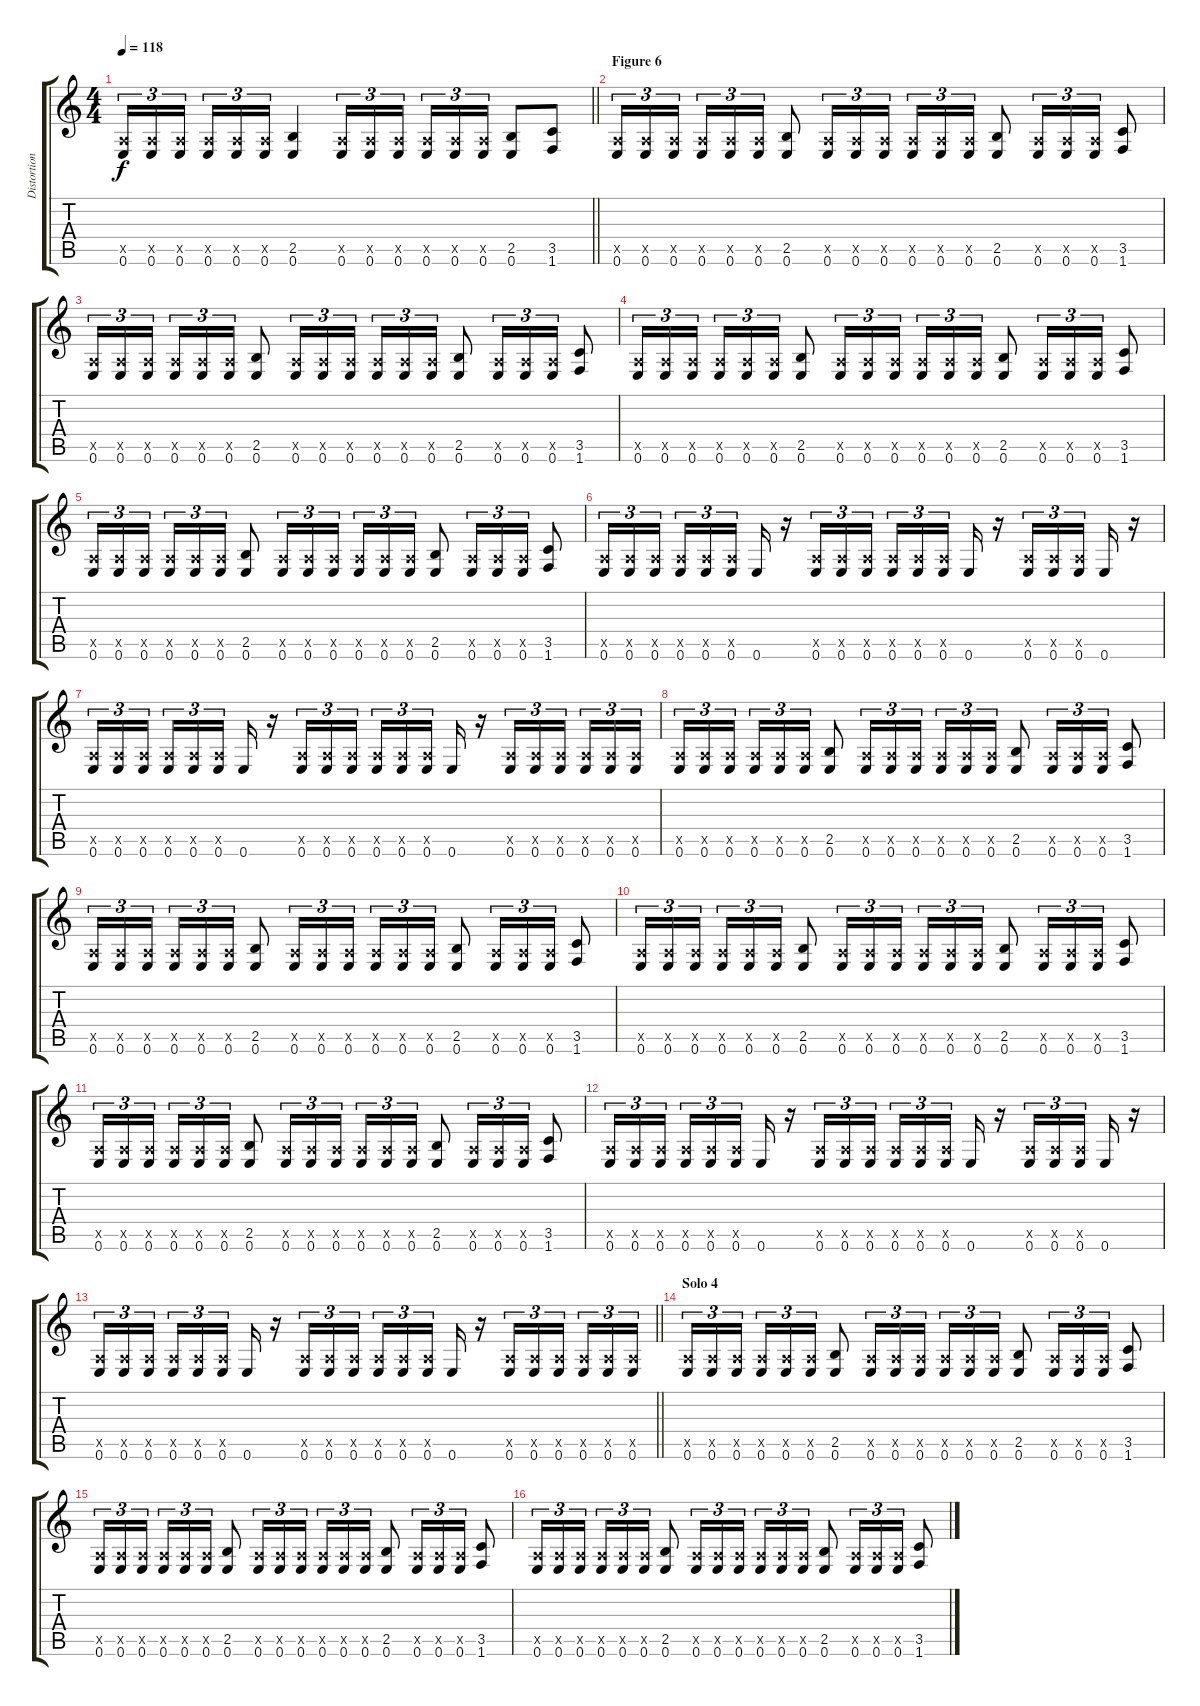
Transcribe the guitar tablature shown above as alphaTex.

\track ("Distortion Guitar \"James Hetfield\"" "Distortion") {instrument distortionguitar}
\staff {score tabs}
\tuning (E4 B3 G3 D3 A2 E2) {hide}
\ts (4 4)
\tempo 118
\clef g2
\barLineRight lightlight
\ks c
(0.5{x} 0.6).16{tu (3 2) dy f} (0.5{x} 0.6).16{tu (3 2)} (0.5{x} 0.6).16{tu (3 2) beam splitsecondary} (0.5{x} 0.6).16{tu (3 2)} (0.5{x} 0.6).16{tu (3 2)} (0.5{x} 0.6).16{tu (3 2)} (2.5 0.6).4 (0.5{x} 0.6).16{tu (3 2)} (0.5{x} 0.6).16{tu (3 2)} (0.5{x} 0.6).16{tu (3 2) beam splitsecondary} (0.5{x} 0.6).16{tu (3 2)} (0.5{x} 0.6).16{tu (3 2)} (0.5{x} 0.6).16{tu (3 2)} (2.5 0.6).8 (3.5 1.6).8 |
\section ("" "Figure 6")
(0.5{x} 0.6).16{tu (3 2)} (0.5{x} 0.6).16{tu (3 2)} (0.5{x} 0.6).16{tu (3 2) beam splitsecondary} (0.5{x} 0.6).16{tu (3 2)} (0.5{x} 0.6).16{tu (3 2)} (0.5{x} 0.6).16{tu (3 2)} (2.5 0.6).8 (0.5{x} 0.6).16{tu (3 2)} (0.5{x} 0.6).16{tu (3 2)} (0.5{x} 0.6).16{tu (3 2)} (0.5{x} 0.6).16{tu (3 2)} (0.5{x} 0.6).16{tu (3 2)} (0.5{x} 0.6).16{tu (3 2)} (2.5 0.6).8 (0.5{x} 0.6).16{tu (3 2)} (0.5{x} 0.6).16{tu (3 2)} (0.5{x} 0.6).16{tu (3 2)} (3.5 1.6).8 |
(0.5{x} 0.6).16{tu (3 2)} (0.5{x} 0.6).16{tu (3 2)} (0.5{x} 0.6).16{tu (3 2) beam splitsecondary} (0.5{x} 0.6).16{tu (3 2)} (0.5{x} 0.6).16{tu (3 2)} (0.5{x} 0.6).16{tu (3 2)} (2.5 0.6).8 (0.5{x} 0.6).16{tu (3 2)} (0.5{x} 0.6).16{tu (3 2)} (0.5{x} 0.6).16{tu (3 2)} (0.5{x} 0.6).16{tu (3 2)} (0.5{x} 0.6).16{tu (3 2)} (0.5{x} 0.6).16{tu (3 2)} (2.5 0.6).8 (0.5{x} 0.6).16{tu (3 2)} (0.5{x} 0.6).16{tu (3 2)} (0.5{x} 0.6).16{tu (3 2)} (3.5 1.6).8 |
(0.5{x} 0.6).16{tu (3 2)} (0.5{x} 0.6).16{tu (3 2)} (0.5{x} 0.6).16{tu (3 2) beam splitsecondary} (0.5{x} 0.6).16{tu (3 2)} (0.5{x} 0.6).16{tu (3 2)} (0.5{x} 0.6).16{tu (3 2)} (2.5 0.6).8 (0.5{x} 0.6).16{tu (3 2)} (0.5{x} 0.6).16{tu (3 2)} (0.5{x} 0.6).16{tu (3 2)} (0.5{x} 0.6).16{tu (3 2)} (0.5{x} 0.6).16{tu (3 2)} (0.5{x} 0.6).16{tu (3 2)} (2.5 0.6).8 (0.5{x} 0.6).16{tu (3 2)} (0.5{x} 0.6).16{tu (3 2)} (0.5{x} 0.6).16{tu (3 2)} (3.5 1.6).8 |
(0.5{x} 0.6).16{tu (3 2)} (0.5{x} 0.6).16{tu (3 2)} (0.5{x} 0.6).16{tu (3 2) beam splitsecondary} (0.5{x} 0.6).16{tu (3 2)} (0.5{x} 0.6).16{tu (3 2)} (0.5{x} 0.6).16{tu (3 2)} (2.5 0.6).8 (0.5{x} 0.6).16{tu (3 2)} (0.5{x} 0.6).16{tu (3 2)} (0.5{x} 0.6).16{tu (3 2)} (0.5{x} 0.6).16{tu (3 2)} (0.5{x} 0.6).16{tu (3 2)} (0.5{x} 0.6).16{tu (3 2)} (2.5 0.6).8 (0.5{x} 0.6).16{tu (3 2)} (0.5{x} 0.6).16{tu (3 2)} (0.5{x} 0.6).16{tu (3 2)} (3.5 1.6).8 |
(0.5{x} 0.6).16{tu (3 2)} (0.5{x} 0.6).16{tu (3 2)} (0.5{x} 0.6).16{tu (3 2) beam splitsecondary} (0.5{x} 0.6).16{tu (3 2)} (0.5{x} 0.6).16{tu (3 2)} (0.5{x} 0.6).16{tu (3 2)} 0.6.16 r.16 (0.5{x} 0.6).16{tu (3 2)} (0.5{x} 0.6).16{tu (3 2)} (0.5{x} 0.6).16{tu (3 2)} (0.5{x} 0.6).16{tu (3 2)} (0.5{x} 0.6).16{tu (3 2)} (0.5{x} 0.6).16{tu (3 2) beam splitsecondary} 0.6.16 r.16 (0.5{x} 0.6).16{tu (3 2)} (0.5{x} 0.6).16{tu (3 2)} (0.5{x} 0.6).16{tu (3 2) beam splitsecondary} 0.6.16 r.16 |
(0.5{x} 0.6).16{tu (3 2)} (0.5{x} 0.6).16{tu (3 2)} (0.5{x} 0.6).16{tu (3 2) beam splitsecondary} (0.5{x} 0.6).16{tu (3 2)} (0.5{x} 0.6).16{tu (3 2)} (0.5{x} 0.6).16{tu (3 2)} 0.6.16 r.16 (0.5{x} 0.6).16{tu (3 2)} (0.5{x} 0.6).16{tu (3 2)} (0.5{x} 0.6).16{tu (3 2)} (0.5{x} 0.6).16{tu (3 2)} (0.5{x} 0.6).16{tu (3 2)} (0.5{x} 0.6).16{tu (3 2) beam splitsecondary} 0.6.16 r.16 (0.5{x} 0.6).16{tu (3 2)} (0.5{x} 0.6).16{tu (3 2)} (0.5{x} 0.6).16{tu (3 2) beam splitsecondary} (0.5{x} 0.6).16{tu (3 2)} (0.5{x} 0.6).16{tu (3 2)} (0.5{x} 0.6).16{tu (3 2)} |
(0.5{x} 0.6).16{tu (3 2)} (0.5{x} 0.6).16{tu (3 2)} (0.5{x} 0.6).16{tu (3 2) beam splitsecondary} (0.5{x} 0.6).16{tu (3 2)} (0.5{x} 0.6).16{tu (3 2)} (0.5{x} 0.6).16{tu (3 2)} (2.5 0.6).8 (0.5{x} 0.6).16{tu (3 2)} (0.5{x} 0.6).16{tu (3 2)} (0.5{x} 0.6).16{tu (3 2)} (0.5{x} 0.6).16{tu (3 2)} (0.5{x} 0.6).16{tu (3 2)} (0.5{x} 0.6).16{tu (3 2)} (2.5 0.6).8 (0.5{x} 0.6).16{tu (3 2)} (0.5{x} 0.6).16{tu (3 2)} (0.5{x} 0.6).16{tu (3 2)} (3.5 1.6).8 |
(0.5{x} 0.6).16{tu (3 2)} (0.5{x} 0.6).16{tu (3 2)} (0.5{x} 0.6).16{tu (3 2) beam splitsecondary} (0.5{x} 0.6).16{tu (3 2)} (0.5{x} 0.6).16{tu (3 2)} (0.5{x} 0.6).16{tu (3 2)} (2.5 0.6).8 (0.5{x} 0.6).16{tu (3 2)} (0.5{x} 0.6).16{tu (3 2)} (0.5{x} 0.6).16{tu (3 2)} (0.5{x} 0.6).16{tu (3 2)} (0.5{x} 0.6).16{tu (3 2)} (0.5{x} 0.6).16{tu (3 2)} (2.5 0.6).8 (0.5{x} 0.6).16{tu (3 2)} (0.5{x} 0.6).16{tu (3 2)} (0.5{x} 0.6).16{tu (3 2)} (3.5 1.6).8 |
(0.5{x} 0.6).16{tu (3 2)} (0.5{x} 0.6).16{tu (3 2)} (0.5{x} 0.6).16{tu (3 2) beam splitsecondary} (0.5{x} 0.6).16{tu (3 2)} (0.5{x} 0.6).16{tu (3 2)} (0.5{x} 0.6).16{tu (3 2)} (2.5 0.6).8 (0.5{x} 0.6).16{tu (3 2)} (0.5{x} 0.6).16{tu (3 2)} (0.5{x} 0.6).16{tu (3 2)} (0.5{x} 0.6).16{tu (3 2)} (0.5{x} 0.6).16{tu (3 2)} (0.5{x} 0.6).16{tu (3 2)} (2.5 0.6).8 (0.5{x} 0.6).16{tu (3 2)} (0.5{x} 0.6).16{tu (3 2)} (0.5{x} 0.6).16{tu (3 2)} (3.5 1.6).8 |
(0.5{x} 0.6).16{tu (3 2)} (0.5{x} 0.6).16{tu (3 2)} (0.5{x} 0.6).16{tu (3 2) beam splitsecondary} (0.5{x} 0.6).16{tu (3 2)} (0.5{x} 0.6).16{tu (3 2)} (0.5{x} 0.6).16{tu (3 2)} (2.5 0.6).8 (0.5{x} 0.6).16{tu (3 2)} (0.5{x} 0.6).16{tu (3 2)} (0.5{x} 0.6).16{tu (3 2)} (0.5{x} 0.6).16{tu (3 2)} (0.5{x} 0.6).16{tu (3 2)} (0.5{x} 0.6).16{tu (3 2)} (2.5 0.6).8 (0.5{x} 0.6).16{tu (3 2)} (0.5{x} 0.6).16{tu (3 2)} (0.5{x} 0.6).16{tu (3 2)} (3.5 1.6).8 |
(0.5{x} 0.6).16{tu (3 2)} (0.5{x} 0.6).16{tu (3 2)} (0.5{x} 0.6).16{tu (3 2) beam splitsecondary} (0.5{x} 0.6).16{tu (3 2)} (0.5{x} 0.6).16{tu (3 2)} (0.5{x} 0.6).16{tu (3 2)} 0.6.16 r.16 (0.5{x} 0.6).16{tu (3 2)} (0.5{x} 0.6).16{tu (3 2)} (0.5{x} 0.6).16{tu (3 2)} (0.5{x} 0.6).16{tu (3 2)} (0.5{x} 0.6).16{tu (3 2)} (0.5{x} 0.6).16{tu (3 2) beam splitsecondary} 0.6.16 r.16 (0.5{x} 0.6).16{tu (3 2)} (0.5{x} 0.6).16{tu (3 2)} (0.5{x} 0.6).16{tu (3 2) beam splitsecondary} 0.6.16 r.16 |
\barLineRight lightlight
(0.5{x} 0.6).16{tu (3 2)} (0.5{x} 0.6).16{tu (3 2)} (0.5{x} 0.6).16{tu (3 2) beam splitsecondary} (0.5{x} 0.6).16{tu (3 2)} (0.5{x} 0.6).16{tu (3 2)} (0.5{x} 0.6).16{tu (3 2)} 0.6.16 r.16 (0.5{x} 0.6).16{tu (3 2)} (0.5{x} 0.6).16{tu (3 2)} (0.5{x} 0.6).16{tu (3 2)} (0.5{x} 0.6).16{tu (3 2)} (0.5{x} 0.6).16{tu (3 2)} (0.5{x} 0.6).16{tu (3 2) beam splitsecondary} 0.6.16 r.16 (0.5{x} 0.6).16{tu (3 2)} (0.5{x} 0.6).16{tu (3 2)} (0.5{x} 0.6).16{tu (3 2) beam splitsecondary} (0.5{x} 0.6).16{tu (3 2)} (0.5{x} 0.6).16{tu (3 2)} (0.5{x} 0.6).16{tu (3 2)} |
\section ("" "Solo 4")
(0.5{x} 0.6).16{tu (3 2)} (0.5{x} 0.6).16{tu (3 2)} (0.5{x} 0.6).16{tu (3 2) beam splitsecondary} (0.5{x} 0.6).16{tu (3 2)} (0.5{x} 0.6).16{tu (3 2)} (0.5{x} 0.6).16{tu (3 2)} (2.5 0.6).8 (0.5{x} 0.6).16{tu (3 2)} (0.5{x} 0.6).16{tu (3 2)} (0.5{x} 0.6).16{tu (3 2)} (0.5{x} 0.6).16{tu (3 2)} (0.5{x} 0.6).16{tu (3 2)} (0.5{x} 0.6).16{tu (3 2)} (2.5 0.6).8 (0.5{x} 0.6).16{tu (3 2)} (0.5{x} 0.6).16{tu (3 2)} (0.5{x} 0.6).16{tu (3 2)} (3.5 1.6).8 |
(0.5{x} 0.6).16{tu (3 2)} (0.5{x} 0.6).16{tu (3 2)} (0.5{x} 0.6).16{tu (3 2) beam splitsecondary} (0.5{x} 0.6).16{tu (3 2)} (0.5{x} 0.6).16{tu (3 2)} (0.5{x} 0.6).16{tu (3 2)} (2.5 0.6).8 (0.5{x} 0.6).16{tu (3 2)} (0.5{x} 0.6).16{tu (3 2)} (0.5{x} 0.6).16{tu (3 2)} (0.5{x} 0.6).16{tu (3 2)} (0.5{x} 0.6).16{tu (3 2)} (0.5{x} 0.6).16{tu (3 2)} (2.5 0.6).8 (0.5{x} 0.6).16{tu (3 2)} (0.5{x} 0.6).16{tu (3 2)} (0.5{x} 0.6).16{tu (3 2)} (3.5 1.6).8 |
(0.5{x} 0.6).16{tu (3 2)} (0.5{x} 0.6).16{tu (3 2)} (0.5{x} 0.6).16{tu (3 2) beam splitsecondary} (0.5{x} 0.6).16{tu (3 2)} (0.5{x} 0.6).16{tu (3 2)} (0.5{x} 0.6).16{tu (3 2)} (2.5 0.6).8 (0.5{x} 0.6).16{tu (3 2)} (0.5{x} 0.6).16{tu (3 2)} (0.5{x} 0.6).16{tu (3 2)} (0.5{x} 0.6).16{tu (3 2)} (0.5{x} 0.6).16{tu (3 2)} (0.5{x} 0.6).16{tu (3 2)} (2.5 0.6).8 (0.5{x} 0.6).16{tu (3 2)} (0.5{x} 0.6).16{tu (3 2)} (0.5{x} 0.6).16{tu (3 2)} (3.5 1.6).8
